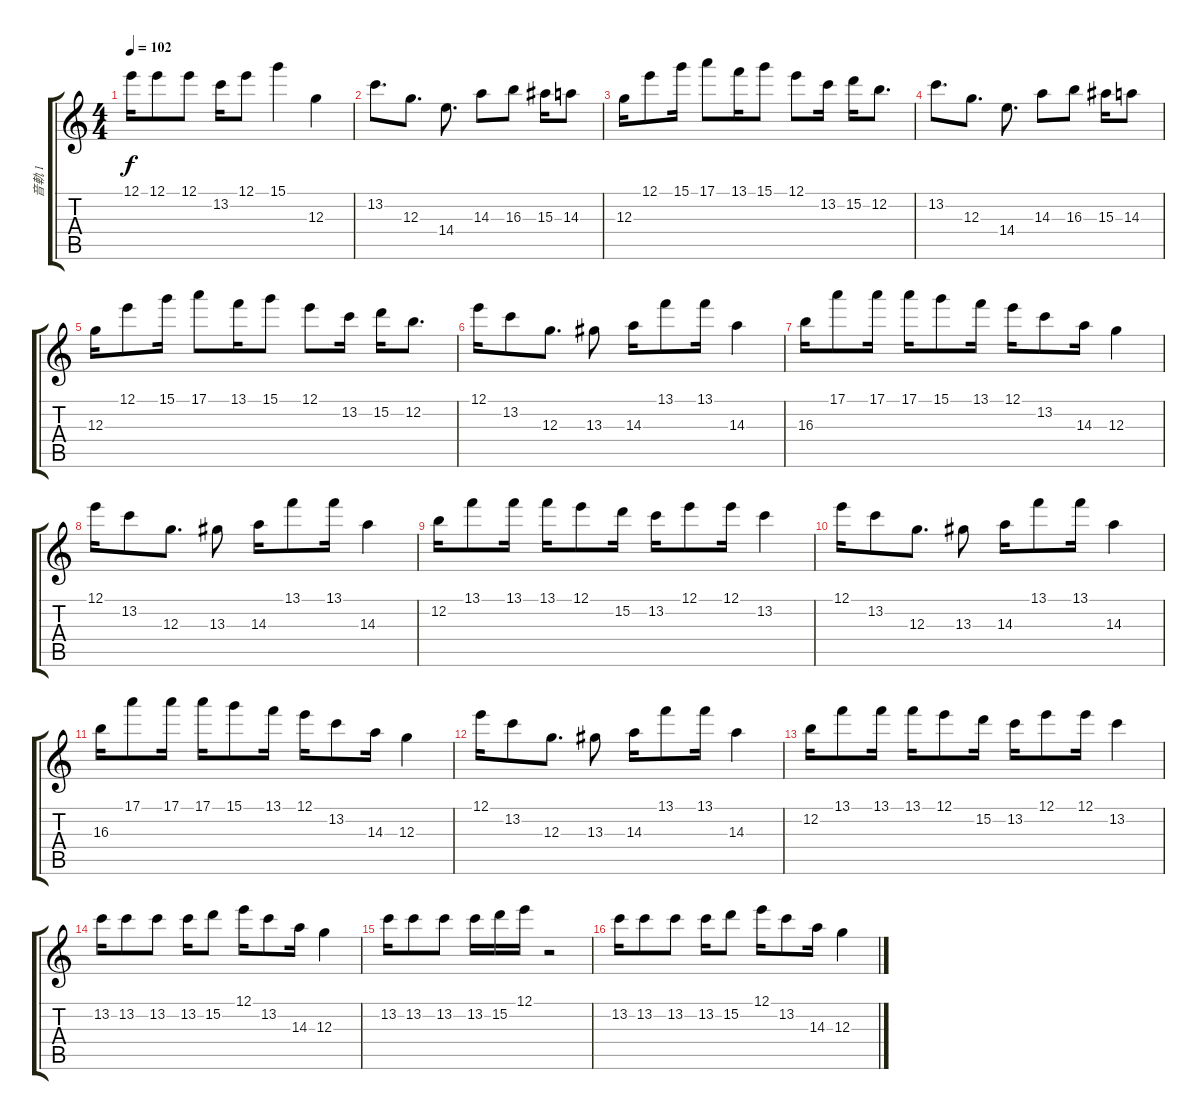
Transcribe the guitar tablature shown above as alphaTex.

\track ("音軌 1" "音軌 1") {instrument electricguitarjazz}
\staff {score tabs}
\tuning (E4 B3 G3 D3 A2 E2) {hide}
\ts (4 4)
\tempo 102
\clef g2
\ks c
12.1.16{dy f} 12.1.8 12.1.8 13.2.16 12.1.8 15.1.4 12.3.4 |
13.2.8{d} 12.3.8{d} 14.4.8{d} 14.3.8 16.3.8 15.3.16 14.3.8 |
12.3.16 12.1.8 15.1.16 17.1.8 13.1.16 15.1.8 12.1.8 13.2.16 15.2.16 12.2.8{d} |
13.2.8{d} 12.3.8{d} 14.4.8{d} 14.3.8 16.3.8 15.3.16 14.3.8 |
12.3.16 12.1.8 15.1.16 17.1.8 13.1.16 15.1.8 12.1.8 13.2.16 15.2.16 12.2.8{d} |
12.1.16 13.2.8 12.3.8{d} 13.3.8 14.3.16 13.1.8 13.1.16 14.3.4 |
16.3.16 17.1.8 17.1.16 17.1.16 15.1.8 13.1.16 12.1.16 13.2.8 14.3.16 12.3.4 |
12.1.16 13.2.8 12.3.8{d} 13.3.8 14.3.16 13.1.8 13.1.16 14.3.4 |
12.2.16 13.1.8 13.1.16 13.1.16 12.1.8 15.2.16 13.2.16 12.1.8 12.1.16 13.2.4 |
12.1.16 13.2.8 12.3.8{d} 13.3.8 14.3.16 13.1.8 13.1.16 14.3.4 |
16.3.16 17.1.8 17.1.16 17.1.16 15.1.8 13.1.16 12.1.16 13.2.8 14.3.16 12.3.4 |
12.1.16 13.2.8 12.3.8{d} 13.3.8 14.3.16 13.1.8 13.1.16 14.3.4 |
12.2.16 13.1.8 13.1.16 13.1.16 12.1.8 15.2.16 13.2.16 12.1.8 12.1.16 13.2.4 |
13.2.16 13.2.8 13.2.8 13.2.16 15.2.8 12.1.16 13.2.8 14.3.16 12.3.4 |
13.2.16 13.2.8 13.2.8 13.2.16 15.2.16 12.1.16 r.2 |
13.2.16 13.2.8 13.2.8 13.2.16 15.2.8 12.1.16 13.2.8 14.3.16 12.3.4
